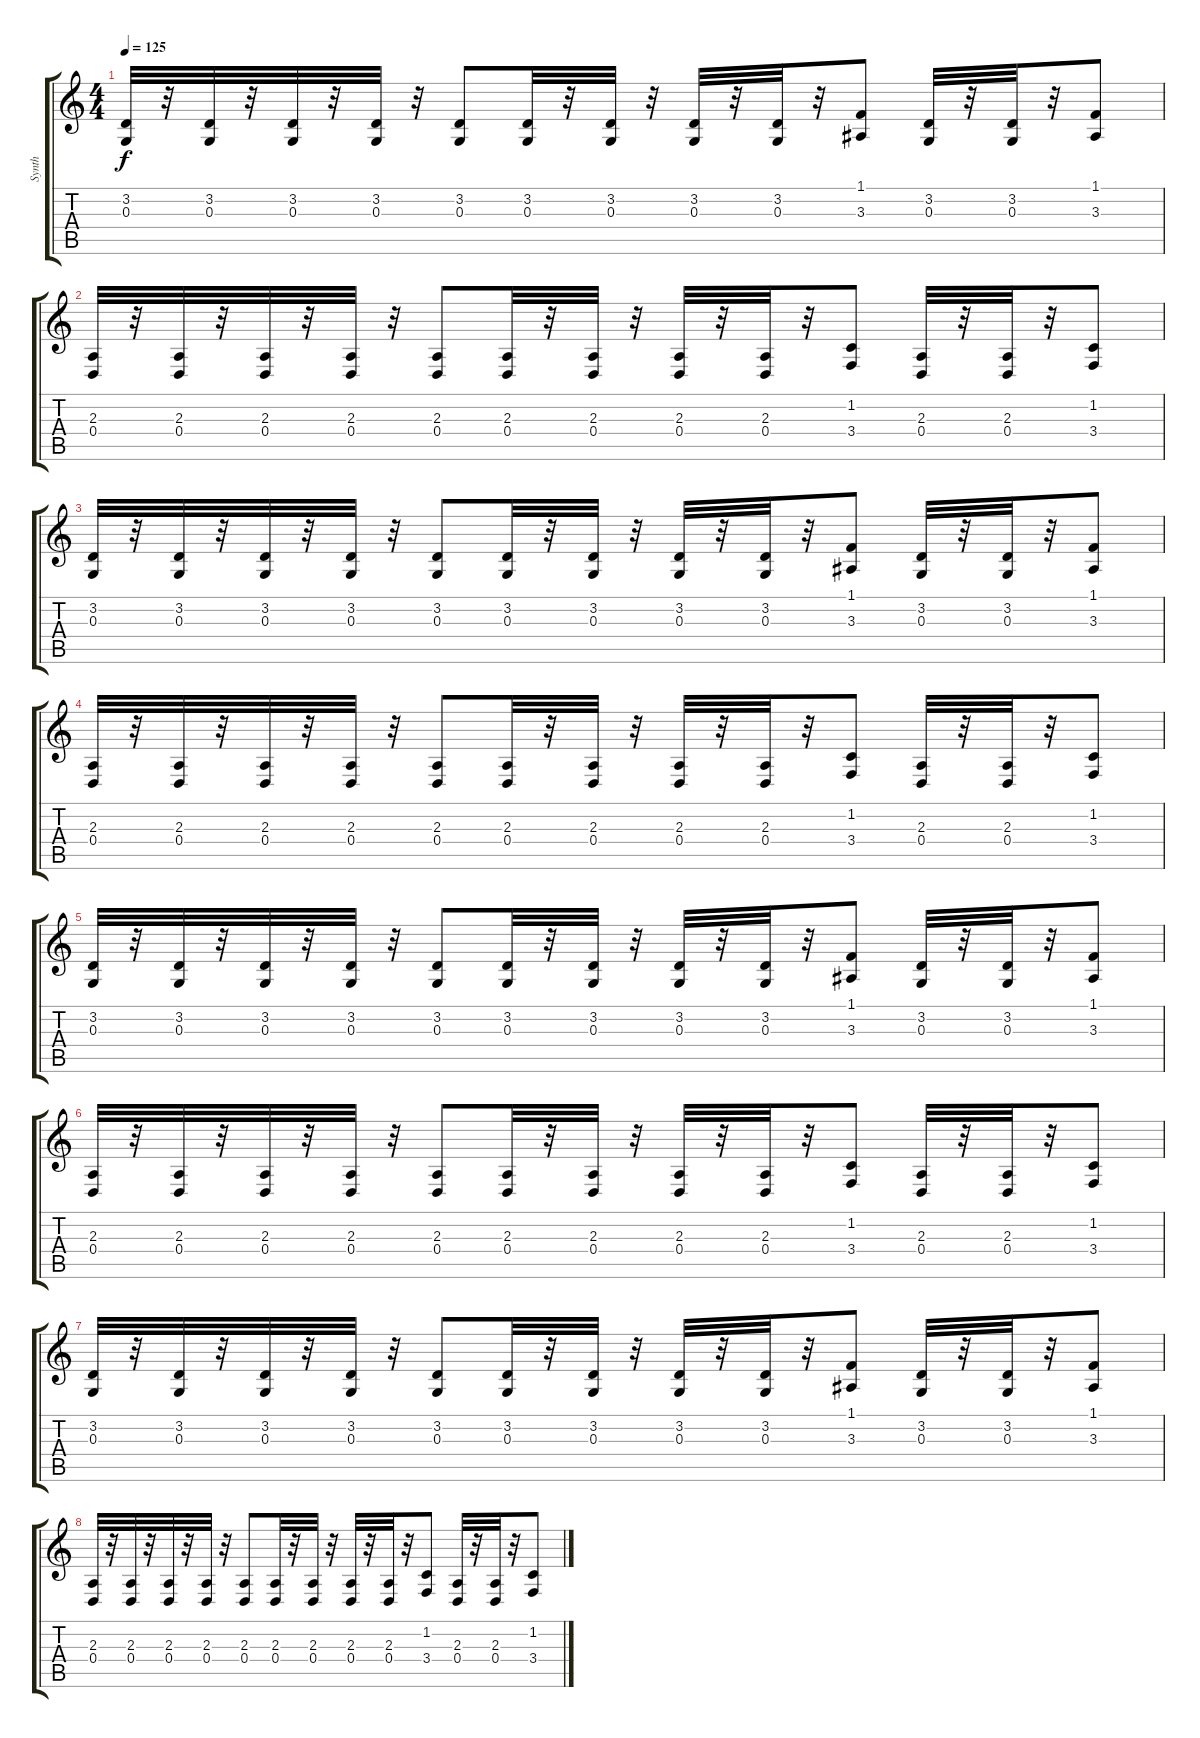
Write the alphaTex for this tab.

\track ("Synth" "Synth") {instrument harpsichord}
\staff {score tabs}
\tuning (E4 B3 G3 D3 A2 E2) {hide}
\ts (4 4)
\tempo 125
\clef g2
\ks c
(3.2 0.3).32{dy f} r.32 (3.2 0.3).32 r.32 (3.2 0.3).32 r.32 (3.2 0.3).32 r.32 (3.2 0.3).8 (3.2 0.3).32 r.32 (3.2 0.3).32 r.32 (3.2 0.3).32 r.32 (3.2 0.3).32 r.32 (1.1 3.3).8 (3.2 0.3).32 r.32 (3.2 0.3).32 r.32 (1.1 3.3).8 |
(2.3 0.4).32 r.32 (2.3 0.4).32 r.32 (2.3 0.4).32 r.32 (2.3 0.4).32 r.32 (2.3 0.4).8 (2.3 0.4).32 r.32 (2.3 0.4).32 r.32 (2.3 0.4).32 r.32 (2.3 0.4).32 r.32 (1.2 3.4).8 (2.3 0.4).32 r.32 (2.3 0.4).32 r.32 (1.2 3.4).8 |
(3.2 0.3).32 r.32 (3.2 0.3).32 r.32 (3.2 0.3).32 r.32 (3.2 0.3).32 r.32 (3.2 0.3).8 (3.2 0.3).32 r.32 (3.2 0.3).32 r.32 (3.2 0.3).32 r.32 (3.2 0.3).32 r.32 (1.1 3.3).8 (3.2 0.3).32 r.32 (3.2 0.3).32 r.32 (1.1 3.3).8 |
(2.3 0.4).32 r.32 (2.3 0.4).32 r.32 (2.3 0.4).32 r.32 (2.3 0.4).32 r.32 (2.3 0.4).8 (2.3 0.4).32 r.32 (2.3 0.4).32 r.32 (2.3 0.4).32 r.32 (2.3 0.4).32 r.32 (1.2 3.4).8 (2.3 0.4).32 r.32 (2.3 0.4).32 r.32 (1.2 3.4).8 |
(3.2 0.3).32 r.32 (3.2 0.3).32 r.32 (3.2 0.3).32 r.32 (3.2 0.3).32 r.32 (3.2 0.3).8 (3.2 0.3).32 r.32 (3.2 0.3).32 r.32 (3.2 0.3).32 r.32 (3.2 0.3).32 r.32 (1.1 3.3).8 (3.2 0.3).32 r.32 (3.2 0.3).32 r.32 (1.1 3.3).8 |
(2.3 0.4).32 r.32 (2.3 0.4).32 r.32 (2.3 0.4).32 r.32 (2.3 0.4).32 r.32 (2.3 0.4).8 (2.3 0.4).32 r.32 (2.3 0.4).32 r.32 (2.3 0.4).32 r.32 (2.3 0.4).32 r.32 (1.2 3.4).8 (2.3 0.4).32 r.32 (2.3 0.4).32 r.32 (1.2 3.4).8 |
(3.2 0.3).32 r.32 (3.2 0.3).32 r.32 (3.2 0.3).32 r.32 (3.2 0.3).32 r.32 (3.2 0.3).8 (3.2 0.3).32 r.32 (3.2 0.3).32 r.32 (3.2 0.3).32 r.32 (3.2 0.3).32 r.32 (1.1 3.3).8 (3.2 0.3).32 r.32 (3.2 0.3).32 r.32 (1.1 3.3).8 |
(2.3 0.4).32 r.32 (2.3 0.4).32 r.32 (2.3 0.4).32 r.32 (2.3 0.4).32 r.32 (2.3 0.4).8 (2.3 0.4).32 r.32 (2.3 0.4).32 r.32 (2.3 0.4).32 r.32 (2.3 0.4).32 r.32 (1.2 3.4).8 (2.3 0.4).32 r.32 (2.3 0.4).32 r.32 (1.2 3.4).8
